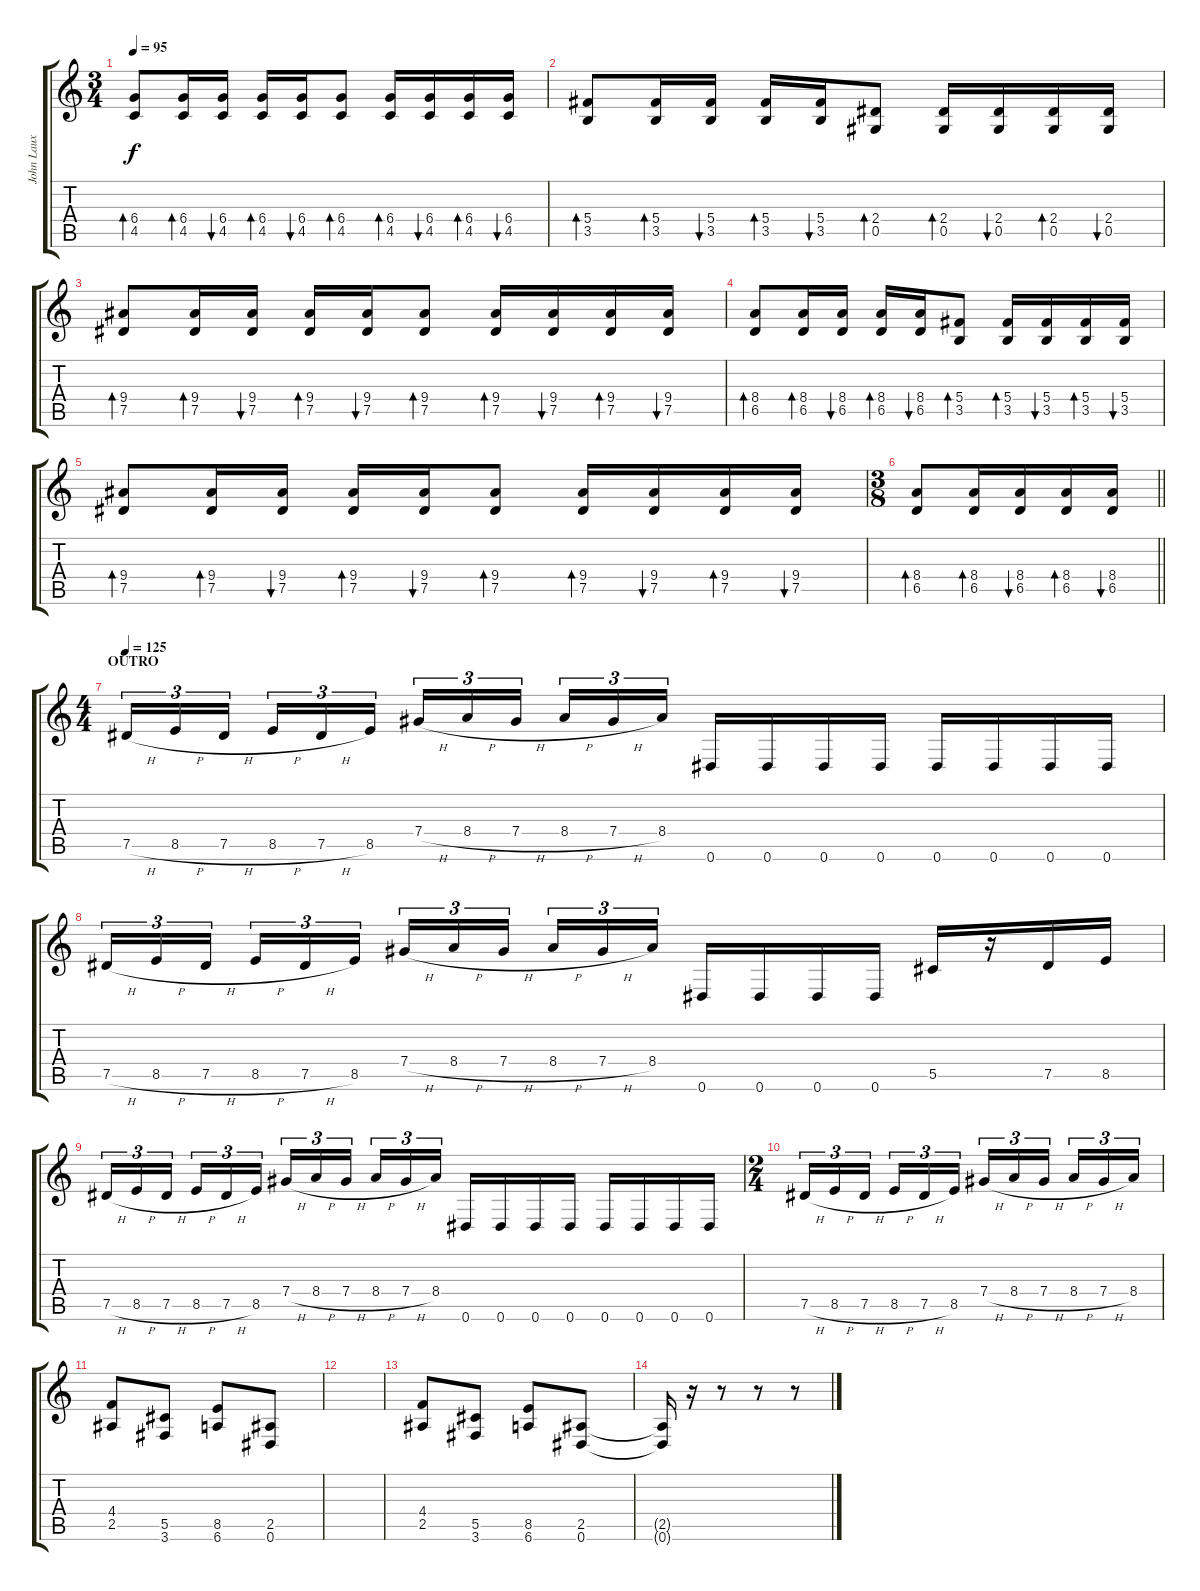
\track ("John Laux" "John Laux") {instrument distortionguitar}
\staff {score tabs}
\tuning (Eb4 Bb3 Gb3 Db3 Ab2 Eb2) {hide}
\ts (3 4)
\tempo 95
\clef g2
\ks c
(6.4 4.5).8{bd 60 dy f} (6.4 4.5).16{bd 120} (6.4 4.5).16{bu 120} (6.4 4.5).16{bd 120} (6.4 4.5).16{bu 120} (6.4 4.5).8{bd 60} (6.4 4.5).16{bd 120} (6.4 4.5).16{bu 120} (6.4 4.5).16{bd 120} (6.4 4.5).16{bu 120} |
(5.4 3.5).8{bd 60} (5.4 3.5).16{bd 120} (5.4 3.5).16{bu 120} (5.4 3.5).16{bd 120} (5.4 3.5).16{bu 120} (2.4 0.5).8{bd 60} (2.4 0.5).16{bd 120} (2.4 0.5).16{bu 120} (2.4 0.5).16{bd 120} (2.4 0.5).16{bu 120} |
(9.4 7.5).8{bd 60} (9.4 7.5).16{bd 120} (9.4 7.5).16{bu 120} (9.4 7.5).16{bd 120} (9.4 7.5).16{bu 120} (9.4 7.5).8{bd 60} (9.4 7.5).16{bd 120} (9.4 7.5).16{bu 120} (9.4 7.5).16{bd 120} (9.4 7.5).16{bu 120} |
(8.4 6.5).8{bd 60} (8.4 6.5).16{bd 120} (8.4 6.5).16{bu 120} (8.4 6.5).16{bd 120} (8.4 6.5).16{bu 120} (5.4 3.5).8{bd 60} (5.4 3.5).16{bd 120} (5.4 3.5).16{bu 120} (5.4 3.5).16{bd 120} (5.4 3.5).16{bu 120} |
(9.4 7.5).8{bd 60} (9.4 7.5).16{bd 120} (9.4 7.5).16{bu 120} (9.4 7.5).16{bd 120} (9.4 7.5).16{bu 120} (9.4 7.5).8{bd 60} (9.4 7.5).16{bd 120} (9.4 7.5).16{bu 120} (9.4 7.5).16{bd 120} (9.4 7.5).16{bu 120} |
\ts (3 8)
\barLineRight lightlight
(8.4 6.5).8{bd 60} (8.4 6.5).16{bd 120} (8.4 6.5).16{bu 120} (8.4 6.5).16{bd 120} (8.4 6.5).16{bu 120} |
\ts (4 4)
\section ("" "OUTRO")
\tempo 125
7.5{h}.16{tu (3 2)} 8.5{h}.16{tu (3 2)} 7.5{h}.16{tu (3 2) beam splitsecondary} 8.5{h}.16{tu (3 2)} 7.5{h}.16{tu (3 2)} 8.5.16{tu (3 2)} 7.4{h}.16{tu (3 2)} 8.4{h}.16{tu (3 2)} 7.4{h}.16{tu (3 2) beam splitsecondary} 8.4{h}.16{tu (3 2)} 7.4{h}.16{tu (3 2)} 8.4.16{tu (3 2)} 0.6.16 0.6.16 0.6.16 0.6.16 0.6.16 0.6.16 0.6.16 0.6.16 |
7.5{h}.16{tu (3 2)} 8.5{h}.16{tu (3 2)} 7.5{h}.16{tu (3 2) beam splitsecondary} 8.5{h}.16{tu (3 2)} 7.5{h}.16{tu (3 2)} 8.5.16{tu (3 2)} 7.4{h}.16{tu (3 2)} 8.4{h}.16{tu (3 2)} 7.4{h}.16{tu (3 2) beam splitsecondary} 8.4{h}.16{tu (3 2)} 7.4{h}.16{tu (3 2)} 8.4.16{tu (3 2)} 0.6.16 0.6.16 0.6.16 0.6.16 5.5.16 r.16 7.5.16 8.5.16 |
7.5{h}.16{tu (3 2)} 8.5{h}.16{tu (3 2)} 7.5{h}.16{tu (3 2) beam splitsecondary} 8.5{h}.16{tu (3 2)} 7.5{h}.16{tu (3 2)} 8.5.16{tu (3 2)} 7.4{h}.16{tu (3 2)} 8.4{h}.16{tu (3 2)} 7.4{h}.16{tu (3 2) beam splitsecondary} 8.4{h}.16{tu (3 2)} 7.4{h}.16{tu (3 2)} 8.4.16{tu (3 2)} 0.6.16 0.6.16 0.6.16 0.6.16 0.6.16 0.6.16 0.6.16 0.6.16 |
\ts (2 4)
7.5{h}.16{tu (3 2)} 8.5{h}.16{tu (3 2)} 7.5{h}.16{tu (3 2) beam splitsecondary} 8.5{h}.16{tu (3 2)} 7.5{h}.16{tu (3 2)} 8.5.16{tu (3 2)} 7.4{h}.16{tu (3 2)} 8.4{h}.16{tu (3 2)} 7.4{h}.16{tu (3 2) beam splitsecondary} 8.4{h}.16{tu (3 2)} 7.4{h}.16{tu (3 2)} 8.4.16{tu (3 2)} |
(4.4 2.5).8 (5.5 3.6).8 (8.5 6.6).8 (2.5 0.6).8 |
|
(4.4 2.5).8 (5.5 3.6).8 (8.5 6.6).8 (2.5 0.6).8 |
(2.5{t} 0.6{t}).16 r.16 r.8 r.8 r.8
